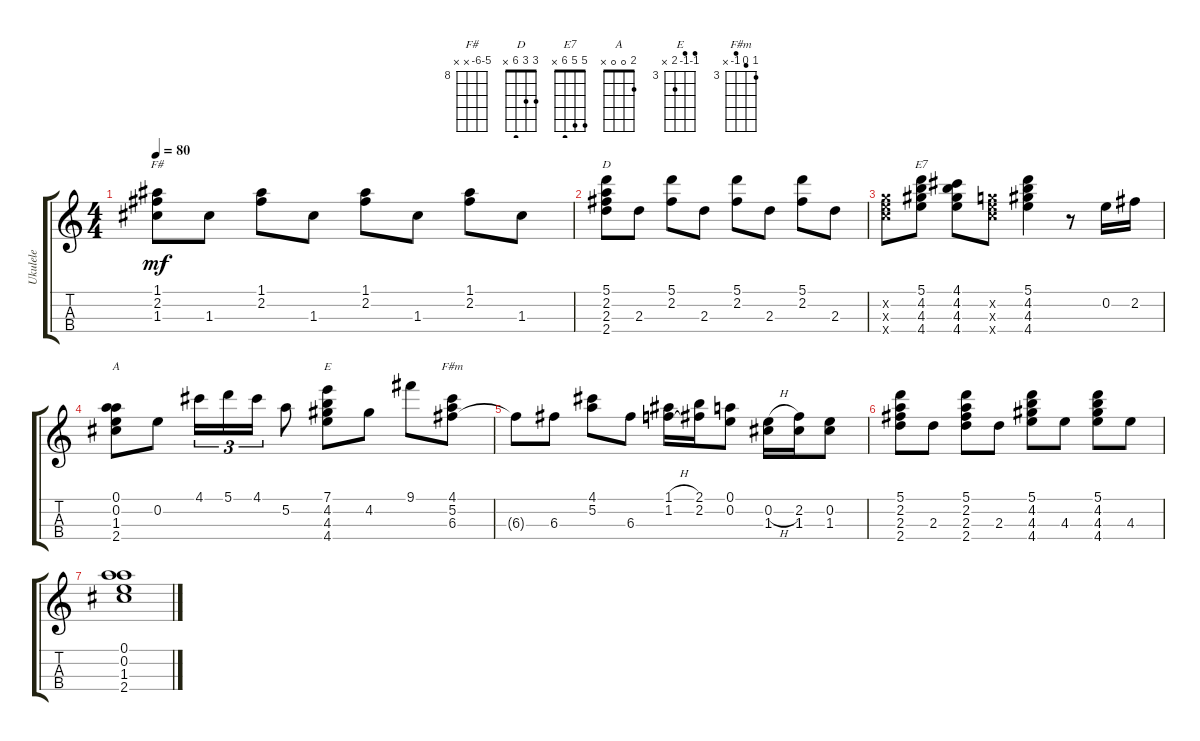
\track ("Ukulele" "Ukulele") {instrument acousticguitarnylon}
\staff {score tabs}
\tuning (A4 E4 C4 G4) {hide}
\chord ("F#" 2 1 x x) {firstfret 8}
\chord ("D" 2 2 5 x) {firstfret 0}
\chord ("E7" 4 4 5 x) {firstfret 0}
\chord ("A" 1 0 0 x) {firstfret 0}
\chord ("E" 1 1 4 x) {firstfret 3}
\chord ("F#m" 3 2 1 x) {firstfret 3}
\ts (4 4)
\tempo 80
\clef g2
\ks c
(1.1 2.2 1.3).8{ch "F#" dy mf} 1.3.8 (1.1 2.2).8 1.3.8 (1.1 2.2).8 1.3.8 (1.1 2.2).8 1.3.8 |
(5.1 2.2 2.3 2.4).8{ch "D"} 2.3.8 (5.1 2.2).8 2.3.8 (5.1 2.2).8 2.3.8 (5.1 2.2).8 2.3.8 |
(0.2{x} 0.3{x} 0.4{x}).8 (5.1 4.2 4.3 4.4).8{ch "E7"} (4.1 4.2 4.3 4.4).8 (0.2{x} 0.3{x} 0.4{x}).8 (5.1 4.2 4.3 4.4).4 r.8 0.2.16 2.2.16 |
(0.1 0.2 1.3 2.4).8{ch "A"} 0.2.8 4.1.16{tu (3 2)} 5.1.16{tu (3 2)} 4.1.16{tu (3 2)} 5.2.8 (7.1 4.2 4.3 4.4).8{ch "E"} 4.2.8 9.1.8 (4.1 5.2 6.3).8{ch "F#m"} |
6.3{t}.8 6.3.8 (4.1 5.2).8 6.3.8 (1.1{h} 1.2{h}).16 (2.1 2.2).16 (0.1 0.2).8 (0.2{h} 1.3).16 (2.2 1.3).16 (0.2 1.3).8 |
(5.1 2.2 2.3 2.4).8 2.3.8 (5.1 2.2 2.3 2.4).8 2.3.8 (5.1 4.2 4.3 4.4).8 4.3.8 (5.1 4.2 4.3 4.4).8 4.3.8 |
(0.1 0.2 1.3 2.4).1
